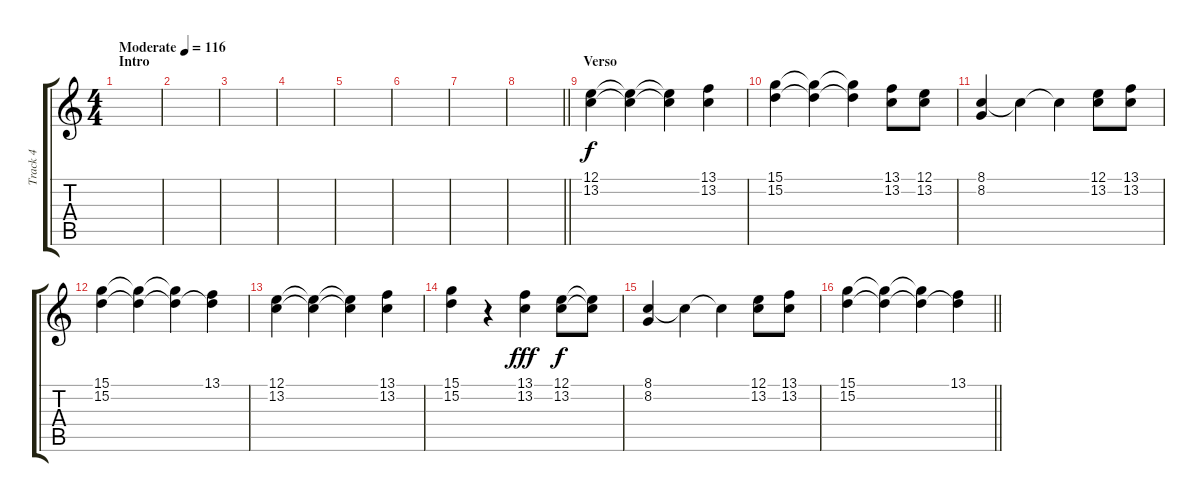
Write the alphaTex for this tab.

\track ("Track 4" "Track 4") {instrument harmonica}
\staff {score tabs}
\tuning (E4 B3 G3 D3 A2 E2) {hide}
\ts (4 4)
\section ("" "Intro")
\tempo (116 "Moderate")
\clef g2
\ks c
|
|
|
|
|
|
|
\barLineRight lightlight
|
\section ("" "Verso")
(12.1 13.2).4 (12.1{t} 13.2{t}).4 (12.1{t} 13.2{t}).4 (13.1 13.2).4 |
(15.1 15.2).4 (15.1{t} 15.2{t}).4 (15.1{t} 15.2{t}).4 (13.1 13.2).8 (12.1 13.2).8 |
(8.1 8.2).4 8.1{t}.4 8.1{t}.4 (12.1 13.2).8 (13.1 13.2).8 |
(15.1 15.2).4 (15.1{t} 15.2{t}).4 (15.1{t} 15.2{t}).4 (13.1 15.2{t}).4 |
(12.1 13.2).4 (12.1{t} 13.2{t}).4 (12.1{t} 13.2{t}).4 (13.1 13.2).4 |
(15.1 15.2).4 r.4 (13.1 13.2).4{dy fff} (12.1 13.2).8{dy f} (12.1{t} 13.2{t}).8 |
(8.1 8.2).4 8.1{t}.4 8.1{t}.4 (12.1 13.2).8 (13.1 13.2).8 |
\barLineRight lightlight
(15.1 15.2).4 (15.1{t} 15.2{t}).4 (15.1{t} 15.2{t}).4 (13.1 15.2{t}).4
